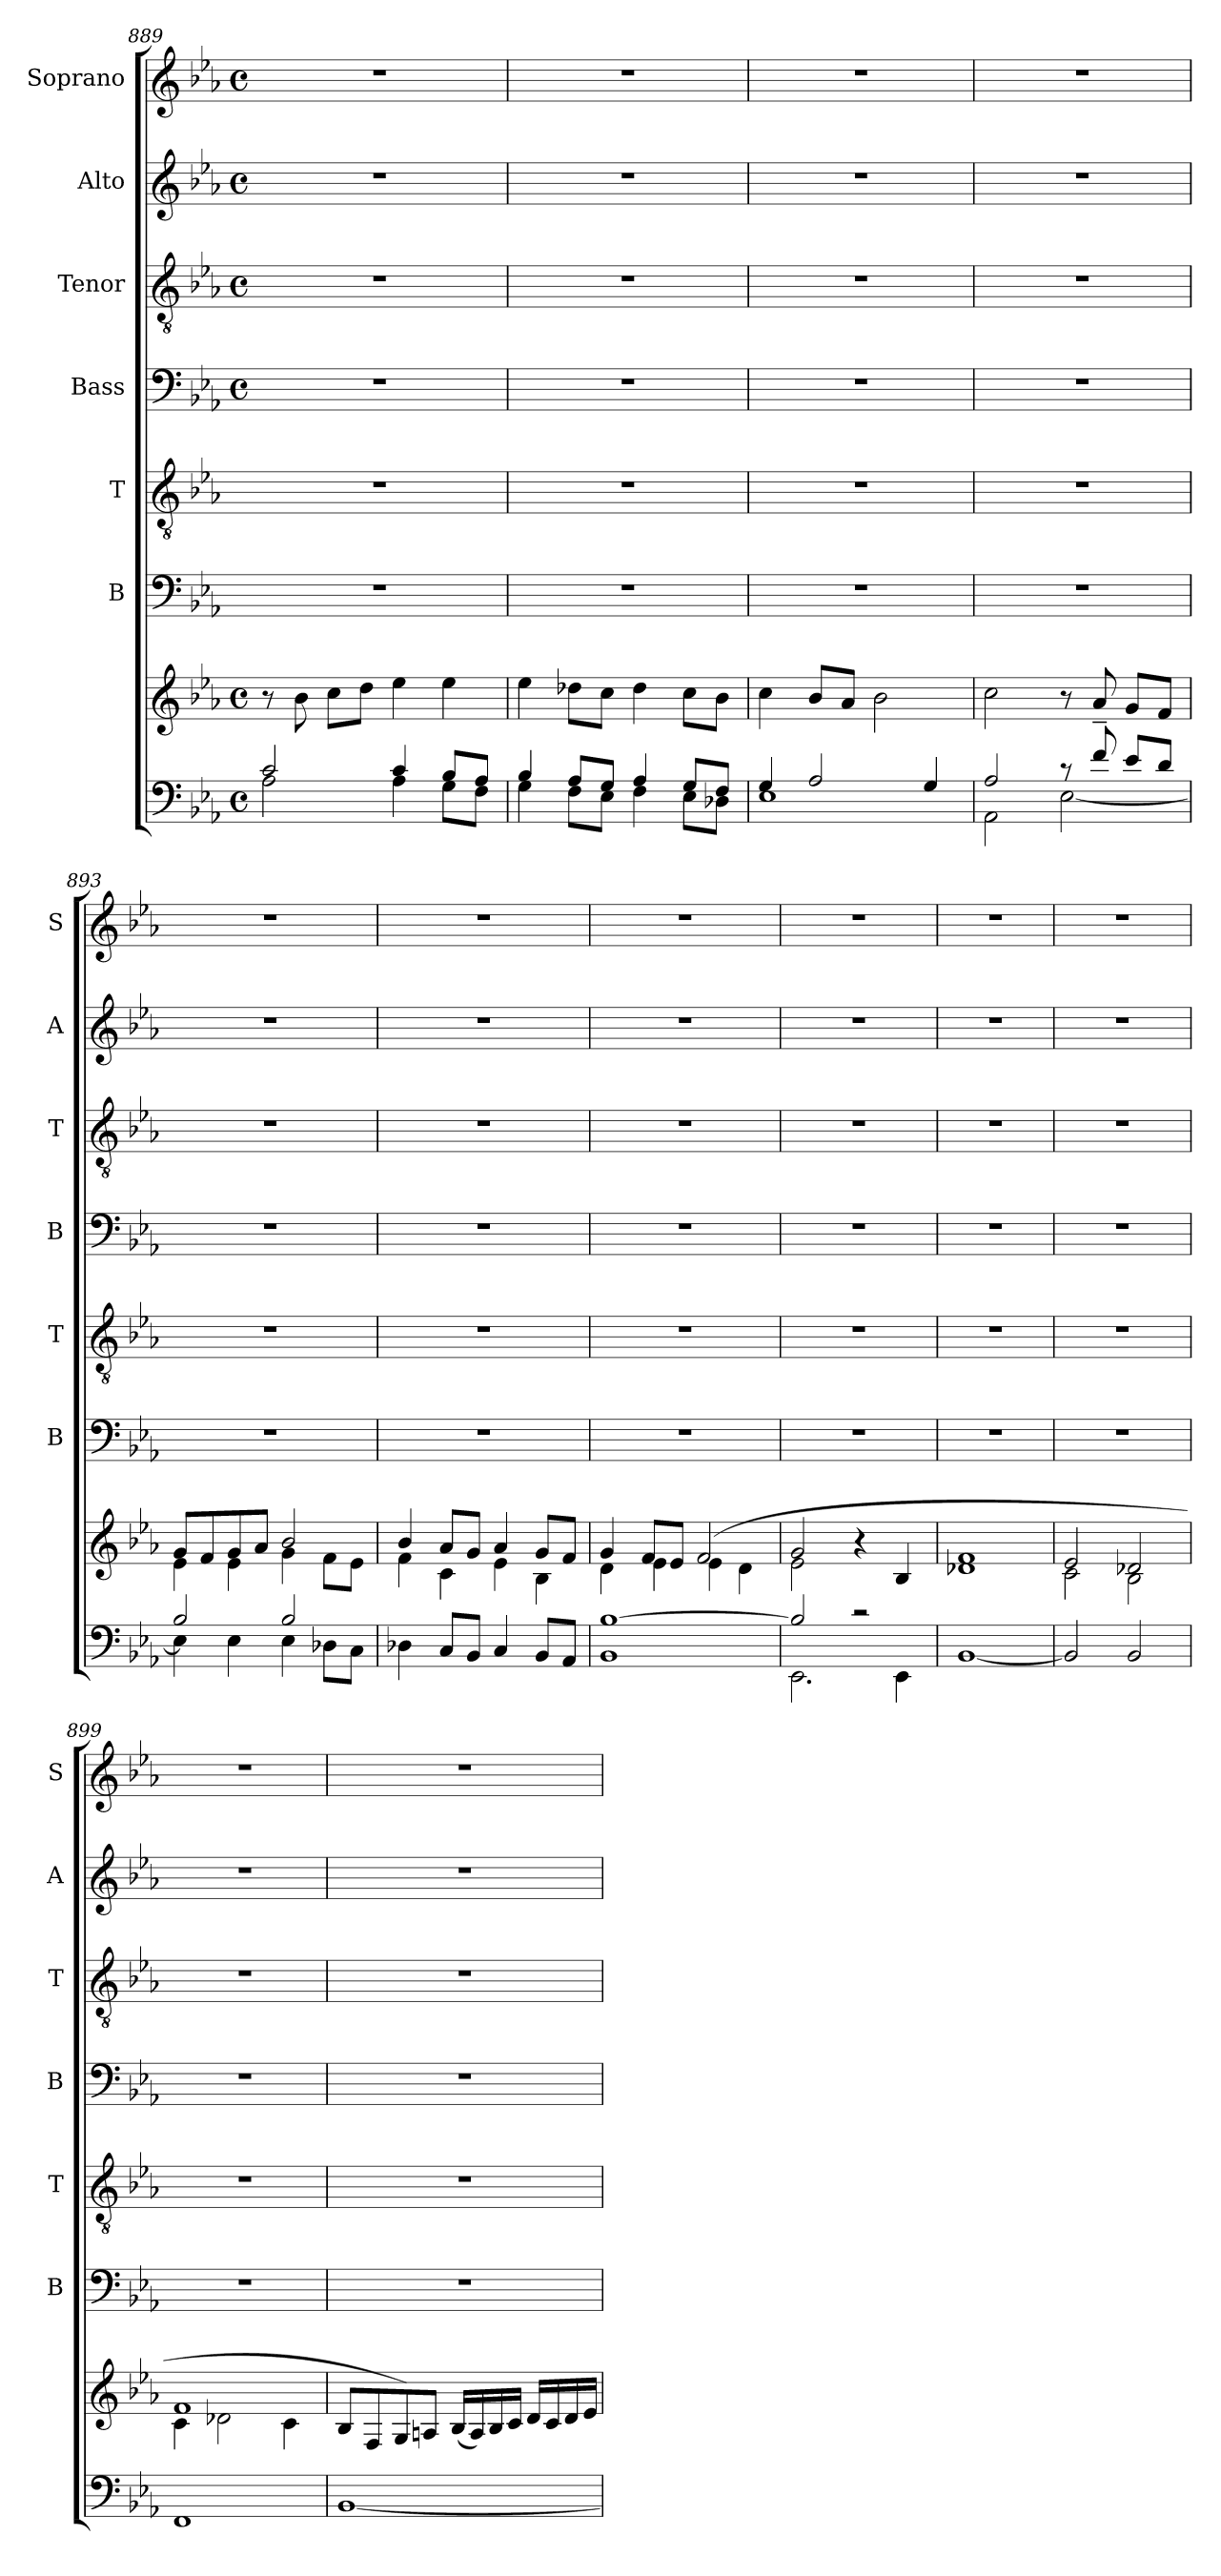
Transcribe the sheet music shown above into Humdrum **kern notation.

**kern	**kern	**kern	**kern	**kern	**kern	**kern	**kern
*part8	*part7	*part6	*part5	*part4	*part3	*part2	*part1
*staff8	*staff7	*staff6	*staff5	*staff4	*staff3	*staff2	*staff1
*	*	*I"B	*I"T	*I"Bass	*I"Tenor	*I"Alto	*I"Soprano
*	*	*I'B	*I'T	*I'B	*I'T	*I'A	*I'S
*clefF4	*clefG2	*clefF4	*clefGv2	*clefF4	*clefGv2	*clefG2	*clefG2
*k[b-e-a-]	*k[b-e-a-]	*k[b-e-a-]	*k[b-e-a-]	*k[b-e-a-]	*k[b-e-a-]	*k[b-e-a-]	*k[b-e-a-]
*E-:	*E-:	*E-:	*E-:	*E-:	*E-:	*E-:	*E-:
*M4/4	*M4/4	*	*	*M4/4	*M4/4	*M4/4	*M4/4
*met(c)	*met(c)	*	*	*met(c)	*met(c)	*met(c)	*met(c)
=889	=889	=889	=889	=889	=889	=889	=889
*^	*	*	*	*	*	*	*
2c/	2A-\	8r	1r	1r	1r	1r	1r	1r
.	.	8b-\	.	.	.	.	.	.
.	.	8cc\L	.	.	.	.	.	.
.	.	8dd\J	.	.	.	.	.	.
4c/	4A-\	4ee-\	.	.	.	.	.	.
8B-/L	8G\L	4ee-\	.	.	.	.	.	.
8A-/J	8F\J	.	.	.	.	.	.	.
=890	=890	=890	=890	=890	=890	=890	=890	=890
4B-/	4G\	4ee-\	1r	1r	1r	1r	1r	1r
8A-/L	8F\L	8dd-X\L	.	.	.	.	.	.
8G/J	8E-\J	8cc\J	.	.	.	.	.	.
4A-/	4F\	4dd-\	.	.	.	.	.	.
8G/L	8E-\L	8cc\L	.	.	.	.	.	.
8F/J	8D-X\J	8b-\J	.	.	.	.	.	.
=891	=891	=891	=891	=891	=891	=891	=891	=891
4G/	1E-	4cc\	1r	1r	1r	1r	1r	1r
2A-/	.	8b-/L	.	.	.	.	.	.
.	.	8a-/J	.	.	.	.	.	.
.	.	2b-\	.	.	.	.	.	.
4G/	.	.	.	.	.	.	.	.
=892	=892	=892	=892	=892	=892	=892	=892	=892
2A-/	2AA-\	2cc\	1r	1r	1r	1r	1r	1r
8rc	[<2E-\	8r	.	.	.	.	.	.
8f~>/	.	8a-/	.	.	.	.	.	.
8e-/L	.	8g/L	.	.	.	.	.	.
8d/J	.	8f/J	.	.	.	.	.	.
=893	=893	=893	=893	=893	=893	=893	=893	=893
*	*	*^	*	*	*	*	*	*
2B-/	4E-\]	8g/L	4e-\	1r	1r	1r	1r	1r	1r
.	.	8f/	.	.	.	.	.	.	.
.	4E-\	8g/	4e-\	.	.	.	.	.	.
.	.	8a-/J	.	.	.	.	.	.	.
2B-/	4E-\	2b-/	4g\	.	.	.	.	.	.
.	8D-X\L	.	8f\L	.	.	.	.	.	.
.	8C\J	.	8e-\J	.	.	.	.	.	.
*v	*v	*	*	*	*	*	*	*	*
!!LO:LB:g=z
=894	=894	=894	=894	=894	=894	=894	=894	=894
4D-X\	4b-/	4f\	1r	1r	1r	1r	1r	1r
8C/L	8a-/L	4c\	.	.	.	.	.	.
8BB-/J	8g/J	.	.	.	.	.	.	.
4C/	4a-/	4e-\	.	.	.	.	.	.
8BB-/L	8g/L	4B-\	.	.	.	.	.	.
8AA-/J	8f/J	.	.	.	.	.	.	.
=895	=895	=895	=895	=895	=895	=895	=895	=895
1BB- [>1B-	4g/	4d\	1r	1r	1r	1r	1r	1r
.	8f/L	(<4e-\	.	.	.	.	.	.
.	8e-/J	.	.	.	.	.	.	.
.	(2f/	4e-\	.	.	.	.	.	.
.	.	4d\	.	.	.	.	.	.
=896	=896	=896	=896	=896	=896	=896	=896	=896
*^	*	*	*	*	*	*	*	*
2B-/]	2.EE-\	2g/	2e-\	1r	1r	1r	1r	1r	1r
2rc	.	4ra	2ryy	.	.	.	.	.	.
.	4EE-\	4B-/	.	.	.	.	.	.	.
*v	*v	*	*	*	*	*	*	*	*
*	*v	*v	*	*	*	*	*	*
=897	=897	=897	=897	=897	=897	=897	=897
[<1BB-	1d-X 1f	1r	1r	1r	1r	1r	1r
=898	=898	=898	=898	=898	=898	=898	=898
*	*^	*	*	*	*	*	*
2BB-/]	2e-/	2c\	1r	1r	1r	1r	1r	1r
2BB-/	2d-X/	2B-\	.	.	.	.	.	.
=899	=899	=899	=899	=899	=899	=899	=899	=899
1FF	1f	4c\	1r	1r	1r	1r	1r	1r
.	.	2d-X\	.	.	.	.	.	.
.	.	4c\	.	.	.	.	.	.
*	*v	*v	*	*	*	*	*	*
!!LO:PB:g=z
=900	=900	=900	=900	=900	=900	=900	=900
[<1BB-	8B-/L	1r	1r	1r	1r	1r	1r
.	8F/	.	.	.	.	.	.
.	8G/)	.	.	.	.	.	.
.	8An/J	.	.	.	.	.	.
.	(>16B-/LL	.	.	.	.	.	.
.	16A/)	.	.	.	.	.	.
.	16B-/	.	.	.	.	.	.
.	16c/JJ	.	.	.	.	.	.
.	16d/LL	.	.	.	.	.	.
.	16c/	.	.	.	.	.	.
.	16d/	.	.	.	.	.	.
.	16e-/JJ	.	.	.	.	.	.
=	=	=	=	=	=	=	=
*-	*-	*-	*-	*-	*-	*-	*-
